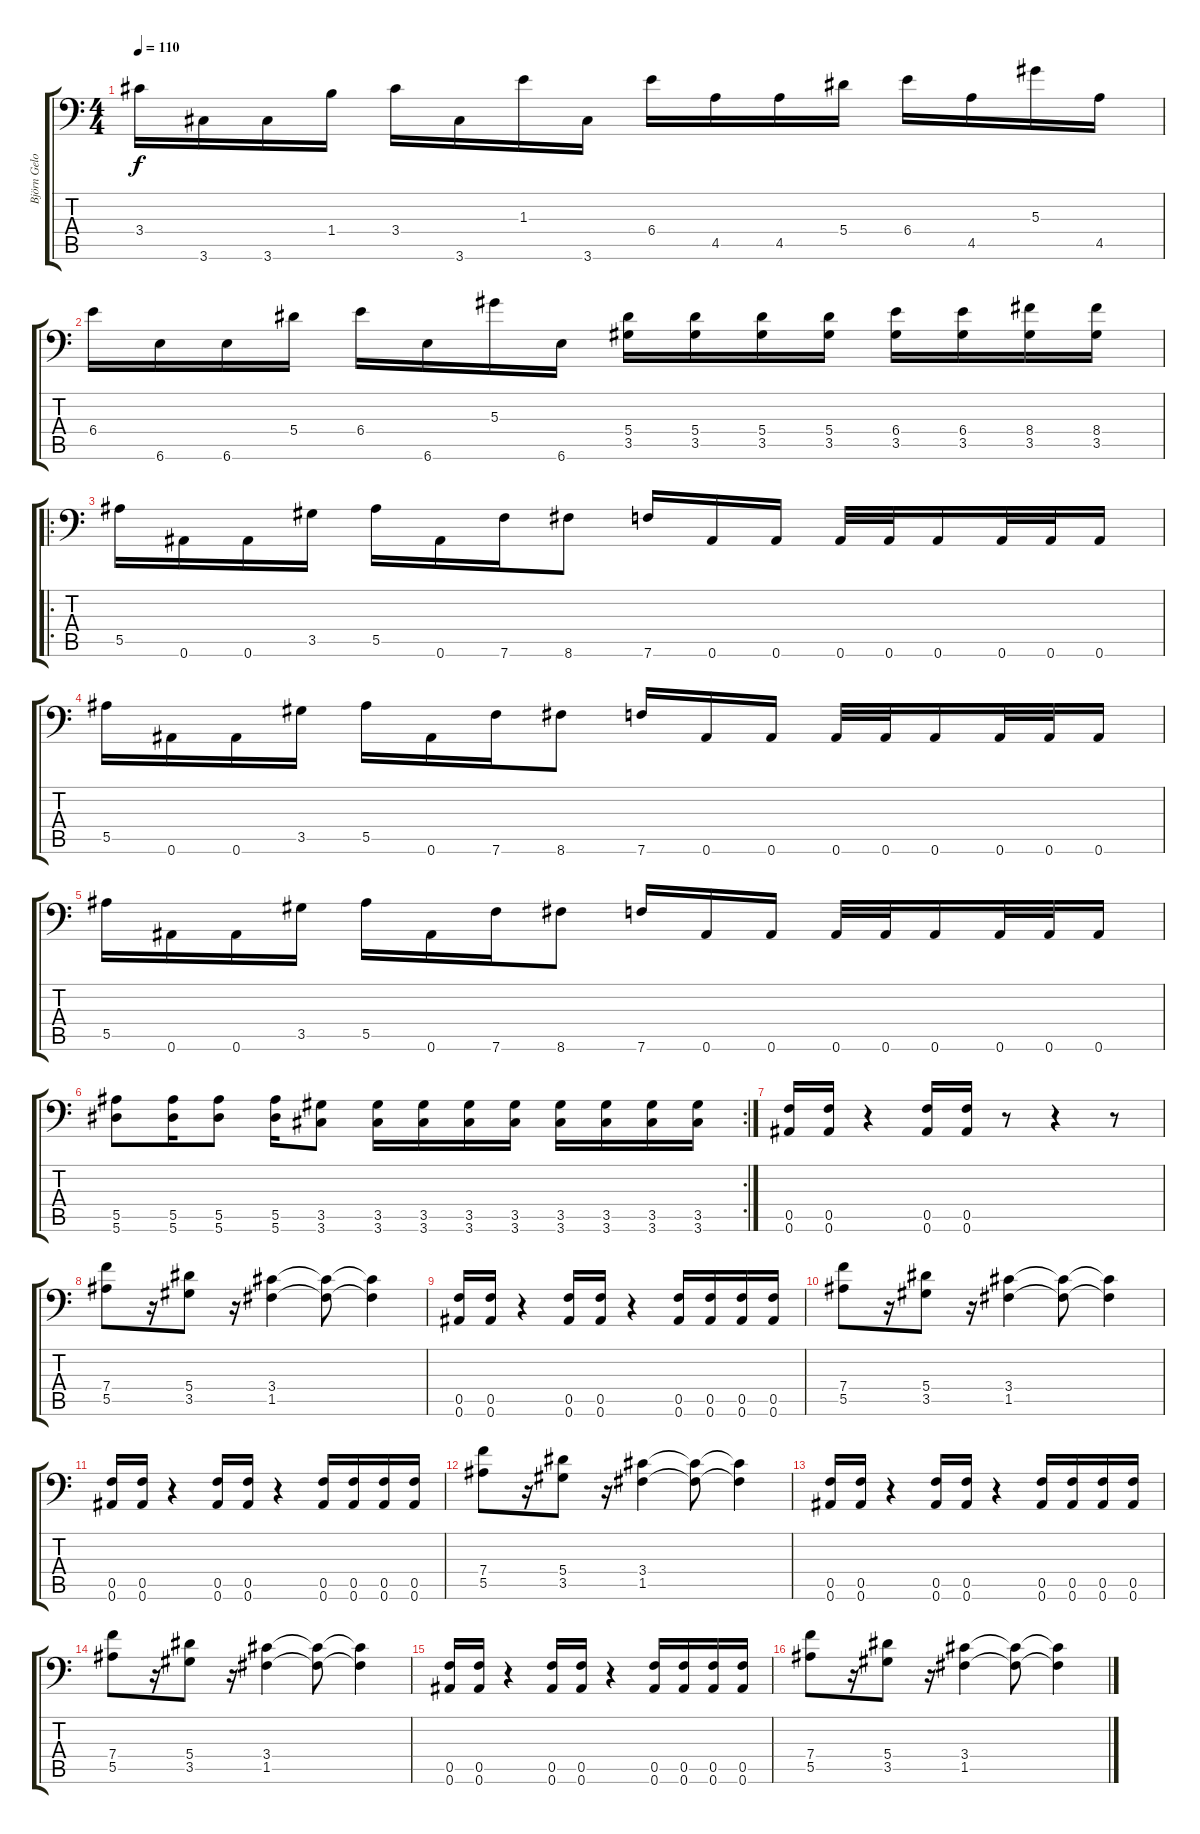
\track ("Björn Gelotte" "Björn Gelo") {instrument distortionguitar}
\staff {score tabs}
\tuning (C4 G3 Eb3 Bb2 F2 Bb1) {hide}
\ts (4 4)
\tempo 110
\clef f4
\ks c
3.4.16{dy f} 3.6.16 3.6.16 1.4.16 3.4.16 3.6.16 1.3.16 3.6.16 6.4.16 4.5.16 4.5.16 5.4.16 6.4.16 4.5.16 5.3.16 4.5.16 |
6.4.16 6.6.16 6.6.16 5.4.16 6.4.16 6.6.16 5.3.16 6.6.16 (5.4 3.5).16 (5.4 3.5).16 (5.4 3.5).16 (5.4 3.5).16 (6.4 3.5).16 (6.4 3.5).16 (8.4 3.5).16 (8.4 3.5).16 |
\ro
5.5.16 0.6.16 0.6.16 3.5.16 5.5.16 0.6.16 7.6.16 8.6.8 7.6.16 0.6.16 0.6.16 0.6.32 0.6.32 0.6.16 0.6.32 0.6.32 0.6.16 |
5.5.16 0.6.16 0.6.16 3.5.16 5.5.16 0.6.16 7.6.16 8.6.8 7.6.16 0.6.16 0.6.16 0.6.32 0.6.32 0.6.16 0.6.32 0.6.32 0.6.16 |
5.5.16 0.6.16 0.6.16 3.5.16 5.5.16 0.6.16 7.6.16 8.6.8 7.6.16 0.6.16 0.6.16 0.6.32 0.6.32 0.6.16 0.6.32 0.6.32 0.6.16 |
\rc 2
(5.5 5.6).8 (5.5 5.6).16 (5.5 5.6).8 (5.5 5.6).16 (3.5 3.6).8 (3.5 3.6).16 (3.5 3.6).16 (3.5 3.6).16 (3.5 3.6).16 (3.5 3.6).16 (3.5 3.6).16 (3.5 3.6).16 (3.5 3.6).16 |
(0.5 0.6).16 (0.5 0.6).16 r.4 (0.5 0.6).16 (0.5 0.6).16 r.8 r.4 r.8 |
(7.4 5.5).8 r.16 (5.4 3.5).8 r.16 (3.4 1.5).4 (3.4{t} 1.5{t}).8 (3.4{t} 1.5{t}).4 |
(0.5 0.6).16 (0.5 0.6).16 r.4 (0.5 0.6).16 (0.5 0.6).16 r.4 (0.5 0.6).16 (0.5 0.6).16 (0.5 0.6).16 (0.5 0.6).16 |
(7.4 5.5).8 r.16 (5.4 3.5).8 r.16 (3.4 1.5).4 (3.4{t} 1.5{t}).8 (3.4{t} 1.5{t}).4 |
(0.5 0.6).16 (0.5 0.6).16 r.4 (0.5 0.6).16 (0.5 0.6).16 r.4 (0.5 0.6).16 (0.5 0.6).16 (0.5 0.6).16 (0.5 0.6).16 |
(7.4 5.5).8 r.16 (5.4 3.5).8 r.16 (3.4 1.5).4 (3.4{t} 1.5{t}).8 (3.4{t} 1.5{t}).4 |
(0.5 0.6).16 (0.5 0.6).16 r.4 (0.5 0.6).16 (0.5 0.6).16 r.4 (0.5 0.6).16 (0.5 0.6).16 (0.5 0.6).16 (0.5 0.6).16 |
(7.4 5.5).8 r.16 (5.4 3.5).8 r.16 (3.4 1.5).4 (3.4{t} 1.5{t}).8 (3.4{t} 1.5{t}).4 |
(0.5 0.6).16 (0.5 0.6).16 r.4 (0.5 0.6).16 (0.5 0.6).16 r.4 (0.5 0.6).16 (0.5 0.6).16 (0.5 0.6).16 (0.5 0.6).16 |
(7.4 5.5).8 r.16 (5.4 3.5).8 r.16 (3.4 1.5).4 (3.4{t} 1.5{t}).8 (3.4{t} 1.5{t}).4
